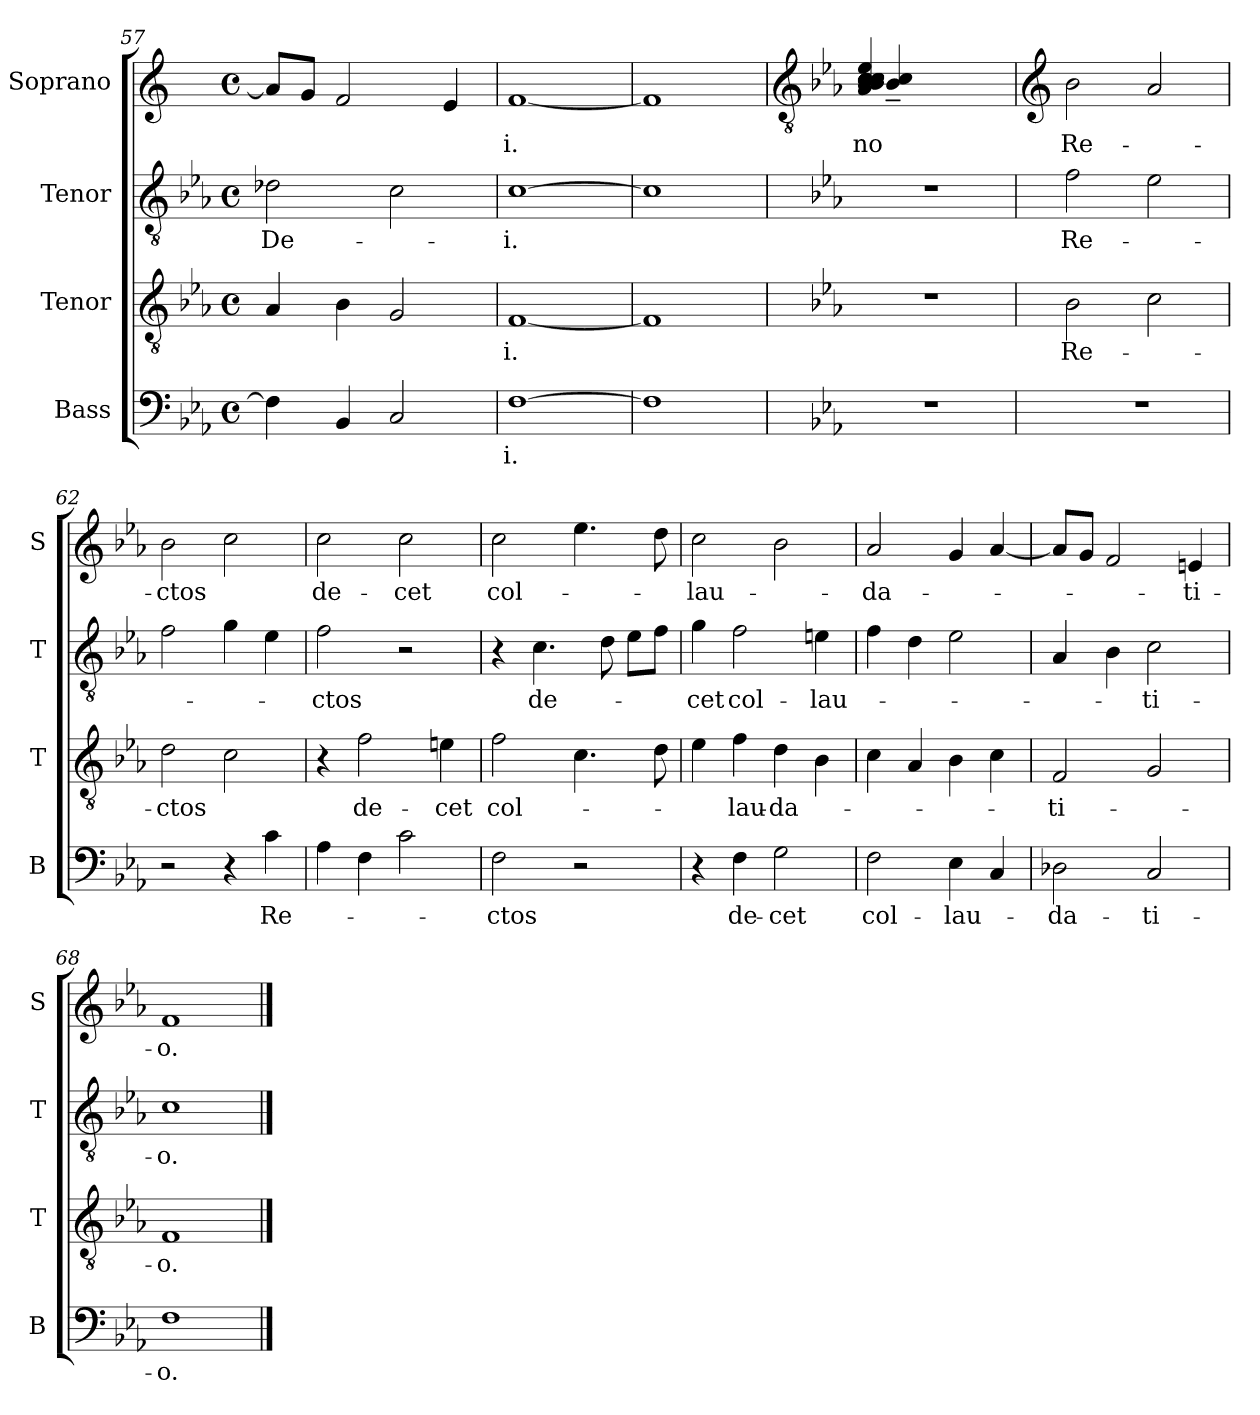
**kern	**text	**kern	**text	**kern	**text	**kern	**text
*part4	*part4	*part3	*part3	*part2	*part2	*part1	*part1
*staff4	*staff4	*staff3	*staff3	*staff2	*staff2	*staff1	*staff1
*I"Bass	*	*I"Tenor	*	*I"Tenor	*	*I"Soprano	*
*I'B	*	*I'T	*	*I'T	*	*I'S	*
*clefF4	*	*clefGv2	*	*clefGv2	*	*clefG2	*
*k[b-e-a-]	*	*k[b-e-a-]	*	*k[b-e-a-]	*	*k[]	*
*E-:	*	*E-:	*	*E-:	*	*C:	*
*M4/4	*	*M4/4	*	*M4/4	*	*M4/4	*
*met(c)	*	*met(c)	*	*met(c)	*	*met(c)	*
=57	=57	=57	=57	=57	=57	=57	=57
!	!	!	!	!	!LO:LY:b	!	!
4F\]	.	4A-/	.	2d-\	De-	8a/L]	.
.	.	.	.	.	.	8g/J	.
4BB-/	.	4B-\	.	.	.	2f/	.
2C/	.	2G/	.	2c\	.	.	.
.	.	.	.	.	.	4e/	.
=58	=58	=58	=58	=58	=58	=58	=58
!	!LO:LY:b:rj	!	!LO:LY:b:rj	!	!LO:LY:b:rj	!	!LO:LY:b:rj
[>1F	-i.	[<1F	-i.	[>1c	-i.	[<1f	-i.
=59	=59	=59	=59	=59	=59	=59	=59
1F]	.	1F]	.	1c]	.	1f]	.
!!LO:LB:g=z
=60	=60	=60	=60	=60	=60	=60	=60
*	*	*	*	*	*	*clefGv2	*
*	*	*	*	*	*	*k[b-e-a-]	*
*	*	*	*	*	*	*E-:	*
!	!	!	!	!	!	!	!LO:LY:b
*	*	*	*	*	*	*^	*
!	!	!	!	!	!	!	!	!LO:LY:b
1r	.	1r	.	1r	.	(4A-/ 4B-/ 4B-/ 4c/ 4c/ 4c/ 4c/ 4c/ 4c/ 4c/ 4c/ 4e-/	(4B-/~< 4c/~<	-no
.	.	.	.	.	.	2.ryy	2.ryy	.
*	*	*	*	*	*	*v	*v	*
!!LO:LB:g=z
=61	=61	=61	=61	=61	=61	=61	=61
*	*	*	*	*	*	*clefG2	*
*	*	*	*	*	*	*^	*
!	!	!	!LO:LY:b	!	!LO:LY:b	!	!	!LO:LY:b
*	*	*	*	*	*	*v	*v	*
1r	.	2B-\	Re-	2f\	Re-	2b-\	Re-
.	.	2c\	.	2e-\	.	2a-/	.
=62	=62	=62	=62	=62	=62	=62	=62
!	!	!	!LO:LY:b	!	!	!	!LO:LY:b
2r	.	2d\	-ctos	2f\	.	2b-\	-ctos
4r	.	2c\	.	4g\	.	2cc\	.
!	!LO:LY:b	!	!	!	!	!	!
4c\	Re-	.	.	4e-\	.	.	.
=63	=63	=63	=63	=63	=63	=63	=63
!	!	!	!	!	!LO:LY:b	!	!LO:LY:b
4A-\	.	4r	.	2f\	-ctos	2cc\	de-
!	!	!	!LO:LY:b	!	!	!	!
4F\	.	2f\	de-	.	.	.	.
!	!	!	!	!	!	!	!LO:LY:b
2c\	.	.	.	2r	.	2cc\	-cet
!	!	!	!LO:LY:b	!	!	!	!
.	.	4e\	-cet	.	.	.	.
=64	=64	=64	=64	=64	=64	=64	=64
!	!LO:LY:b	!	!LO:LY:b	!	!	!	!LO:LY:b
2F\	-ctos	2f\	col-	4r	.	2cc\	col-
!	!	!	!	!	!LO:LY:b	!	!
.	.	.	.	4.c\	de-	.	.
2r	.	4.c\	.	.	.	4.ee-\	.
.	.	.	.	8d\	.	.	.
.	.	.	.	8e-\L	.	.	.
.	.	8d\	.	8f\J	.	8dd\	.
=65	=65	=65	=65	=65	=65	=65	=65
!	!	!	!	!	!LO:LY:b	!	!LO:LY:b
4r	.	4e-\	.	4g\	-cet	2cc\	-lau-
!	!LO:LY:b	!	!LO:LY:b	!	!LO:LY:b	!	!
4F\	de-	4f\	-lau-	2f\	col-	.	.
!	!LO:LY:b:rj	!	!LO:LY:b:rj	!	!	!	!
2G\	-cet	4d\	-da-	.	.	2b-\	.
!	!	!	!	!	!LO:LY:b	!	!
.	.	4B-\	.	4e\	-lau-	.	.
=66	=66	=66	=66	=66	=66	=66	=66
!	!LO:LY:b	!	!	!	!	!	!LO:LY:b
2F\	col-	4c\	.	4f\	.	2a-/	-da-
.	.	4A-/	.	4d\	.	.	.
!	!LO:LY:b	!	!	!	!	!	!
4E-\	-lau-	4B-\	.	2e-\	.	4g/	.
4C/	.	4c\	.	.	.	[<4a-/	.
=67	=67	=67	=67	=67	=67	=67	=67
!	!LO:LY:b	!	!LO:LY:b	!	!	!	!
2D-X\	-da-	2F/	-ti-	4A-/	.	8a-/L]	.
.	.	.	.	.	.	8g/J	.
.	.	.	.	4B-\	.	2f/	.
!	!LO:LY:b	!	!	!	!LO:LY:b	!	!
2C/	-ti-	2G/	.	2c\	-ti-	.	.
!	!	!	!	!	!	!	!LO:LY:b
.	.	.	.	.	.	4e/	-ti-
=68	=68	=68	=68	=68	=68	=68	=68
!	!LO:LY:b	!	!LO:LY:b	!	!LO:LY:b	!	!LO:LY:b
1F	-o.	1F	-o.	1c	-o.	1f	-o.
==	==	==	==	==	==	==	==
*-	*-	*-	*-	*-	*-	*-	*-
